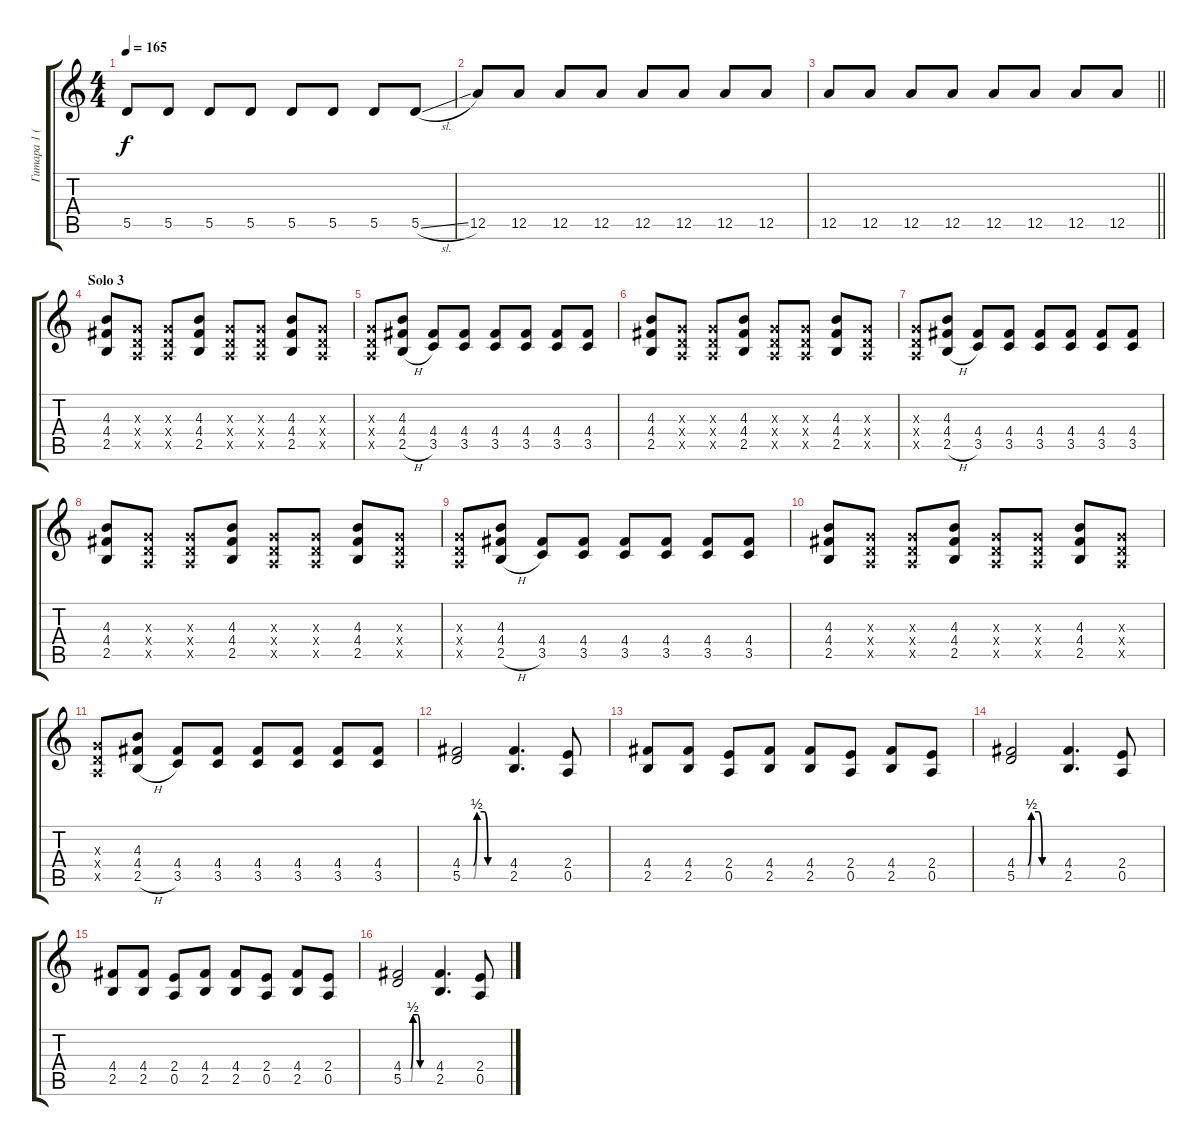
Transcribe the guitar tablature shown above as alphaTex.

\track ("Гитара 1 (вариант)" "Гитара 1 (") {instrument distortionguitar}
\staff {score tabs}
\tuning (E4 B3 G3 D3 A2 E2) {hide}
\ts (4 4)
\tempo 165
\clef g2
\ks c
5.5.8{dy f} 5.5.8 5.5.8 5.5.8 5.5.8 5.5.8 5.5.8 5.5{sl}.8 |
12.5.8 12.5.8 12.5.8 12.5.8 12.5.8 12.5.8 12.5.8 12.5.8 |
\barLineRight lightlight
12.5.8 12.5.8 12.5.8 12.5.8 12.5.8 12.5.8 12.5.8 12.5.8 |
\section ("" "Solo 3")
(4.3 4.4 2.5).8 (0.3{x} 0.4{x} 0.5{x}).8 (0.3{x} 0.4{x} 0.5{x}).8 (4.3 4.4 2.5).8 (0.3{x} 0.4{x} 0.5{x}).8 (0.3{x} 0.4{x} 0.5{x}).8 (4.3 4.4 2.5).8 (0.3{x} 0.4{x} 0.5{x}).8 |
(0.3{x} 0.4{x} 0.5{x}).8 (4.3 4.4 2.5{h}).8 (4.4 3.5).8 (4.4 3.5).8 (4.4 3.5).8 (4.4 3.5).8 (4.4 3.5).8 (4.4 3.5).8 |
(4.3 4.4 2.5).8 (0.3{x} 0.4{x} 0.5{x}).8 (0.3{x} 0.4{x} 0.5{x}).8 (4.3 4.4 2.5).8 (0.3{x} 0.4{x} 0.5{x}).8 (0.3{x} 0.4{x} 0.5{x}).8 (4.3 4.4 2.5).8 (0.3{x} 0.4{x} 0.5{x}).8 |
(0.3{x} 0.4{x} 0.5{x}).8 (4.3 4.4 2.5{h}).8 (4.4 3.5).8 (4.4 3.5).8 (4.4 3.5).8 (4.4 3.5).8 (4.4 3.5).8 (4.4 3.5).8 |
(4.3 4.4 2.5).8 (0.3{x} 0.4{x} 0.5{x}).8 (0.3{x} 0.4{x} 0.5{x}).8 (4.3 4.4 2.5).8 (0.3{x} 0.4{x} 0.5{x}).8 (0.3{x} 0.4{x} 0.5{x}).8 (4.3 4.4 2.5).8 (0.3{x} 0.4{x} 0.5{x}).8 |
(0.3{x} 0.4{x} 0.5{x}).8 (4.3 4.4 2.5{h}).8 (4.4 3.5).8 (4.4 3.5).8 (4.4 3.5).8 (4.4 3.5).8 (4.4 3.5).8 (4.4 3.5).8 |
(4.3 4.4 2.5).8 (0.3{x} 0.4{x} 0.5{x}).8 (0.3{x} 0.4{x} 0.5{x}).8 (4.3 4.4 2.5).8 (0.3{x} 0.4{x} 0.5{x}).8 (0.3{x} 0.4{x} 0.5{x}).8 (4.3 4.4 2.5).8 (0.3{x} 0.4{x} 0.5{x}).8 |
(0.3{x} 0.4{x} 0.5{x}).8 (4.3 4.4 2.5{h}).8 (4.4 3.5).8 (4.4 3.5).8 (4.4 3.5).8 (4.4 3.5).8 (4.4 3.5).8 (4.4 3.5).8 |
(4.4{be (custom 0 0 15 0 20 2 30 2 35 0 60 0)} 5.5{be (custom 0 0 15 0 20 2 30 2 35 0 60 0)}).2 (4.4 2.5).4{d} (2.4 0.5).8 |
(4.4 2.5).8 (4.4 2.5).8 (2.4 0.5).8 (4.4 2.5).8 (4.4 2.5).8 (2.4 0.5).8 (4.4 2.5).8 (2.4 0.5).8 |
(4.4{be (custom 0 0 15 0 20 2 30 2 35 0 60 0)} 5.5{be (custom 0 0 15 0 20 2 30 2 35 0 60 0)}).2 (4.4 2.5).4{d} (2.4 0.5).8 |
(4.4 2.5).8 (4.4 2.5).8 (2.4 0.5).8 (4.4 2.5).8 (4.4 2.5).8 (2.4 0.5).8 (4.4 2.5).8 (2.4 0.5).8 |
(4.4{be (custom 0 0 15 0 20 2 30 2 35 0 60 0)} 5.5{be (custom 0 0 15 0 20 2 30 2 35 0 60 0)}).2 (4.4 2.5).4{d} (2.4 0.5).8
